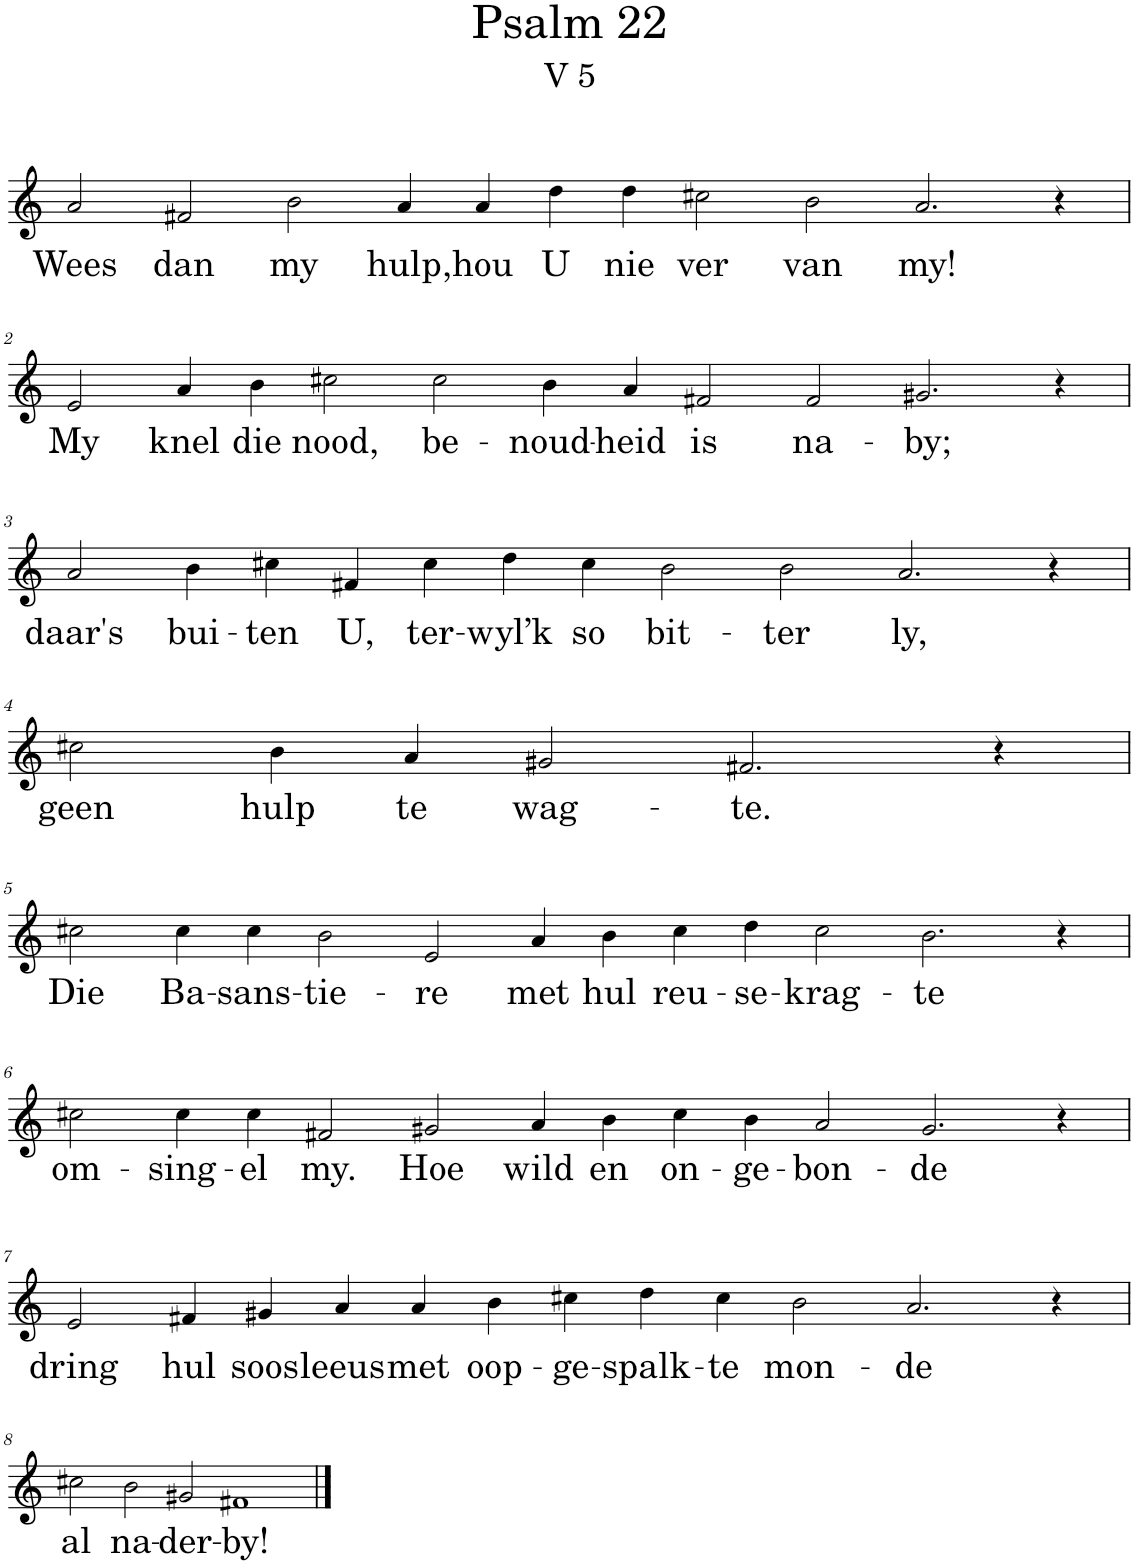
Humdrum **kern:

**kern	**text
*part1	*part1
*staff1	*staff1
*I"Pipe Organ	*
*I'Org.	*
*clefG2	*
*k[]	*
*M18/4	*
=1	=1
!	!LO:LY:b
2a/	Wees
!	!LO:LY:b
2f#X/	dan
!	!LO:LY:b
2b\	my
!	!LO:LY:b
4a/	hulp,
!	!LO:LY:b
4a/	hou
!	!LO:LY:b
4dd\	U
!	!LO:LY:b
4dd\	nie
!	!LO:LY:b
2cc#X\	ver
!	!LO:LY:b
2b\	van
!	!LO:LY:b
2.a/	my!
4r	.
!!LO:LB:g=z
=2	=2
!	!LO:LY:b
2e/	My
!	!LO:LY:b
4a/	knel
!	!LO:LY:b
4b\	die
!	!LO:LY:b
2cc#X\	nood,
!	!LO:LY:b
2cc#\	be-
!	!LO:LY:b
4b\	-noud-
!	!LO:LY:b
4a/	-heid
!	!LO:LY:b
2f#X/	is
!	!LO:LY:b
2f#/	na-
!	!LO:LY:b
2.g#X/	-by;
4r	.
!!LO:LB:g=z
=3	=3
*M16/4	*
!	!LO:LY:b
2a/	daar's
!	!LO:LY:b
4b\	bui-
!	!LO:LY:b
4cc#X\	-ten
!	!LO:LY:b
4f#X/	U,
!	!LO:LY:b
4cc#\	ter-
!	!LO:LY:b
4dd\	-wyl’k
!	!LO:LY:b
4cc#\	so
!	!LO:LY:b
2b\	bit-
!	!LO:LY:b
2b\	-ter
!	!LO:LY:b
2.a/	ly,
4r	.
!!LO:LB:g=z
=4	=4
*M10/4	*
!	!LO:LY:b
2cc#X\	geen
!	!LO:LY:b
4b\	hulp
!	!LO:LY:b
4a/	te
!	!LO:LY:b
2g#X/	wag-
!	!LO:LY:b
2.f#X/	-te.
4r	.
!!LO:LB:g=z
=5	=5
*M18/4	*
!	!LO:LY:b
2cc#X\	Die
!	!LO:LY:b
4cc#\	Ba-
!	!LO:LY:b
4cc#\	-sans-
!	!LO:LY:b
2b\	-tie-
!	!LO:LY:b
2e/	-re
!	!LO:LY:b
4a/	met
!	!LO:LY:b
4b\	hul
!	!LO:LY:b
4cc#\	reu-
!	!LO:LY:b
4dd\	-se-
!	!LO:LY:b
2cc#\	-krag-
!	!LO:LY:b
2.b\	-te
4r	.
!!LO:LB:g=z
=6	=6
!	!LO:LY:b
2cc#X\	om-
!	!LO:LY:b
4cc#\	-sing-
!	!LO:LY:b
4cc#\	-el
!	!LO:LY:b
2f#X/	my.
!	!LO:LY:b
2g#X/	Hoe
!	!LO:LY:b
4a/	wild
!	!LO:LY:b
4b\	en
!	!LO:LY:b
4cc#\	on-
!	!LO:LY:b
4b\	-ge-
!	!LO:LY:b
2a/	-bon-
!	!LO:LY:b
2.g#/	-de
4r	.
!!LO:LB:g=z
=7	=7
*M16/4	*
!	!LO:LY:b
2e/	dring
!	!LO:LY:b
4f#X/	hul
!	!LO:LY:b
4g#X/	soos
!	!LO:LY:b
4a/	leeus
!	!LO:LY:b
4a/	met
!	!LO:LY:b
4b\	oop-
!	!LO:LY:b
4cc#X\	-ge-
!	!LO:LY:b
4dd\	-spalk-
!	!LO:LY:b
4cc#\	-te
!	!LO:LY:b
2b\	mon-
!	!LO:LY:b
2.a/	-de
4r	.
!!LO:LB:g=z
=8	=8
*M10/4	*
!	!LO:LY:b
2cc#X\	al
!	!LO:LY:b
2b\	na-
!	!LO:LY:b
2g#X/	-der-
!	!LO:LY:b
1f#X	-by!
==	==
*-	*-
